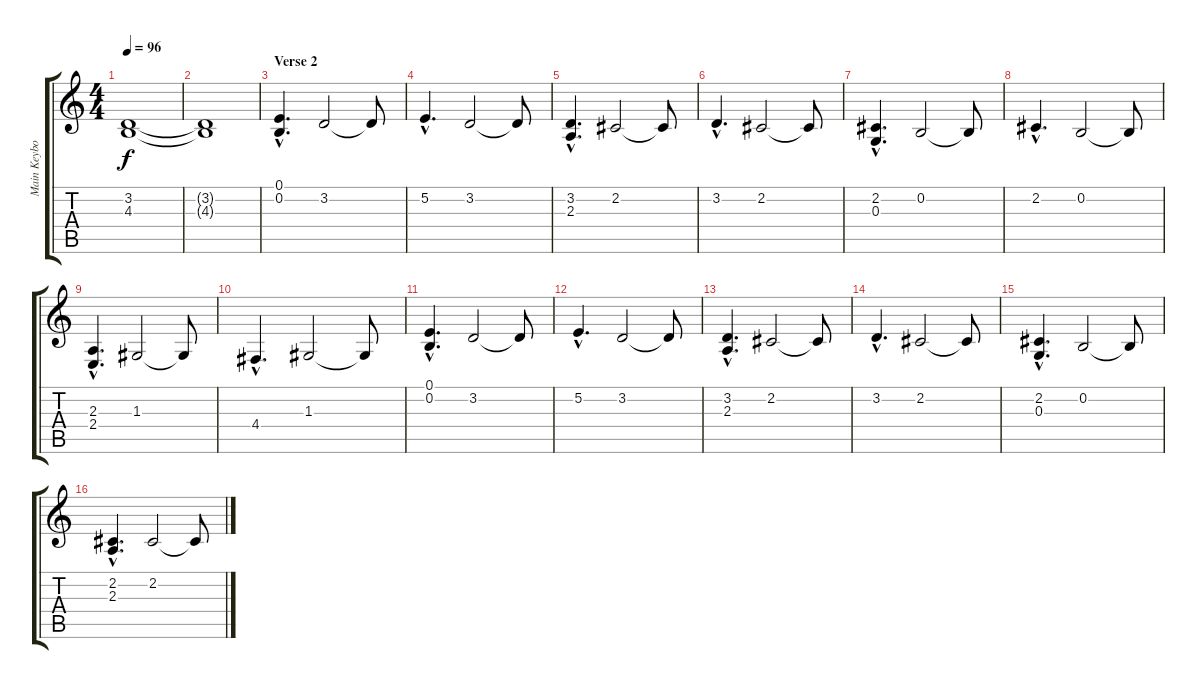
\track ("Main Keyboards" "Main Keybo") {instrument synthstrings1}
\staff {score tabs}
\tuning (E4 B3 G3 D3 A2 E2) {hide}
\ts (4 4)
\tempo 96
\clef g2
\ks c
(3.2{t} 4.3{t}).1{dy f} |
(3.2{t} 4.3{t}).1 |
\section ("" "Verse 2")
(0.1{hac} 0.2).4{d} 3.2.2 3.2{t}.8 |
5.2{hac}.4{d} 3.2.2 3.2{t}.8 |
(3.2{hac} 2.3).4{d} 2.2.2 2.2{t}.8 |
3.2{hac}.4{d} 2.2.2 2.2{t}.8 |
(2.2{hac} 0.3).4{d} 0.2.2 0.2{t}.8 |
2.2{hac}.4{d} 0.2.2 0.2{t}.8 |
(2.3{hac} 2.4).4{d} 1.3.2 1.3{t}.8 |
4.4{hac}.4{d} 1.3.2 1.3{t}.8 |
(0.1{hac} 0.2).4{d} 3.2.2 3.2{t}.8 |
5.2{hac}.4{d} 3.2.2 3.2{t}.8 |
(3.2{hac} 2.3).4{d} 2.2.2 2.2{t}.8 |
3.2{hac}.4{d} 2.2.2 2.2{t}.8 |
(2.2{hac} 0.3).4{d} 0.2.2 0.2{t}.8 |
(2.2{hac} 2.3).4{d} 2.2.2 2.2{t}.8
